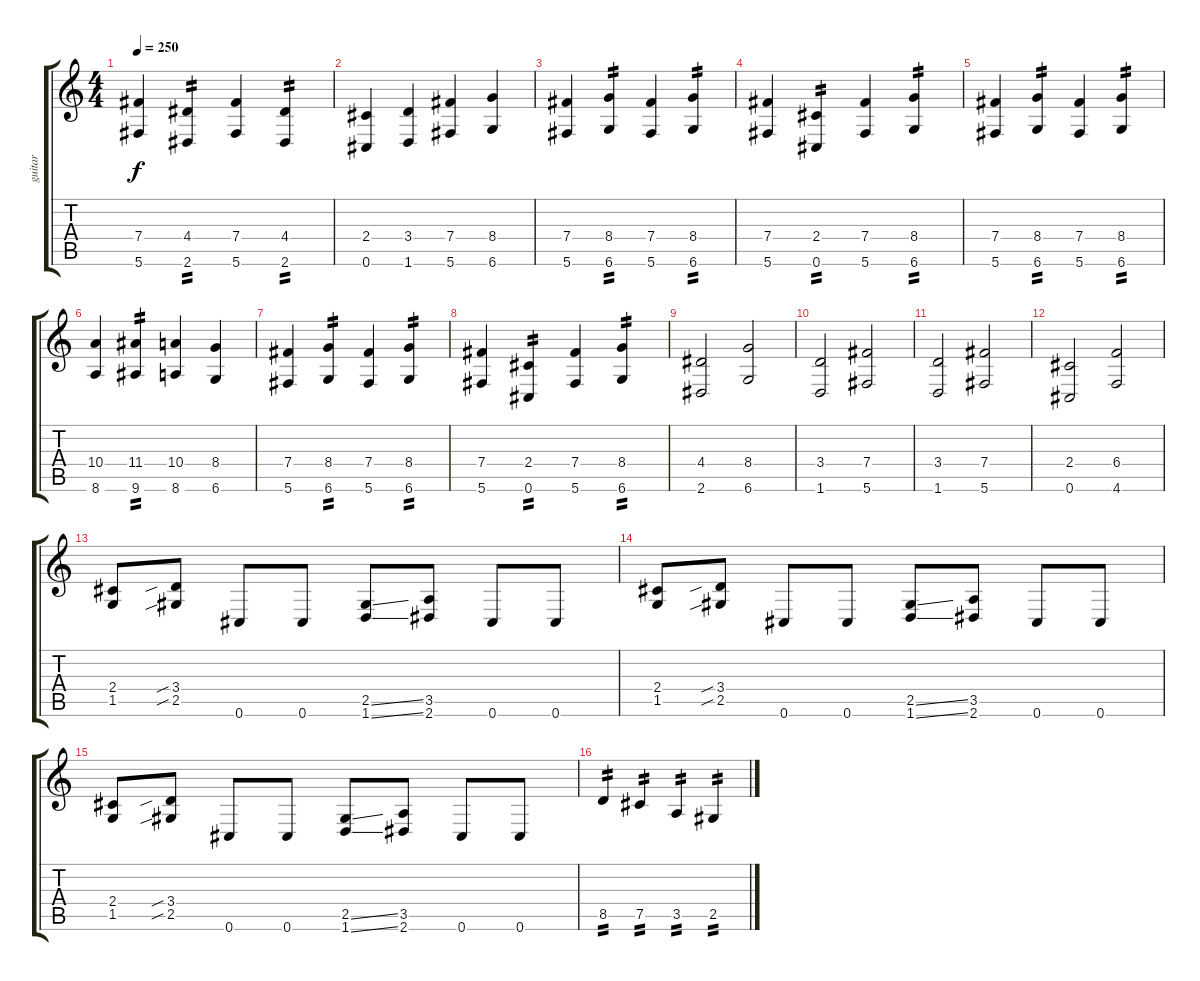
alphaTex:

\track ("guitar" "guitar") {instrument distortionguitar}
\staff {score tabs}
\tuning (Db4 Ab3 E3 B2 Gb2 Db2) {hide}
\ts (4 4)
\tempo 250
\clef g2
\ks c
(7.4 5.6).4{dy f} (4.4 2.6).4{tp 2} (7.4 5.6).4 (4.4 2.6).4{tp 2} |
(2.4 0.6).4 (3.4 1.6).4 (7.4 5.6).4 (8.4 6.6).4 |
(7.4 5.6).4 (8.4 6.6).4{tp 2} (7.4 5.6).4 (8.4 6.6).4{tp 2} |
(7.4 5.6).4 (2.4 0.6).4{tp 2} (7.4 5.6).4 (8.4 6.6).4{tp 2} |
(7.4 5.6).4 (8.4 6.6).4{tp 2} (7.4 5.6).4 (8.4 6.6).4{tp 2} |
(10.4 8.6).4 (11.4 9.6).4{tp 2} (10.4 8.6).4 (8.4 6.6).4 |
(7.4 5.6).4 (8.4 6.6).4{tp 2} (7.4 5.6).4 (8.4 6.6).4{tp 2} |
(7.4 5.6).4 (2.4 0.6).4{tp 2} (7.4 5.6).4 (8.4 6.6).4{tp 2} |
(4.4 2.6).2 (8.4 6.6).2 |
(3.4 1.6).2 (7.4 5.6).2 |
(3.4 1.6).2 (7.4 5.6).2 |
(2.4 0.6).2 (6.4 4.6).2 |
(2.4 1.5).8 (3.4{sib} 2.5{sib}).8 0.6.8 0.6.8 (2.5{ss} 1.6{ss}).8 (3.5 2.6).8 0.6.8 0.6.8 |
(2.4 1.5).8 (3.4{sib} 2.5{sib}).8 0.6.8 0.6.8 (2.5{ss} 1.6{ss}).8 (3.5 2.6).8 0.6.8 0.6.8 |
(2.4 1.5).8 (3.4{sib} 2.5{sib}).8 0.6.8 0.6.8 (2.5{ss} 1.6{ss}).8 (3.5 2.6).8 0.6.8 0.6.8 |
8.5.4{tp 2} 7.5.4{tp 2} 3.5.4{tp 2} 2.5.4{tp 2}
